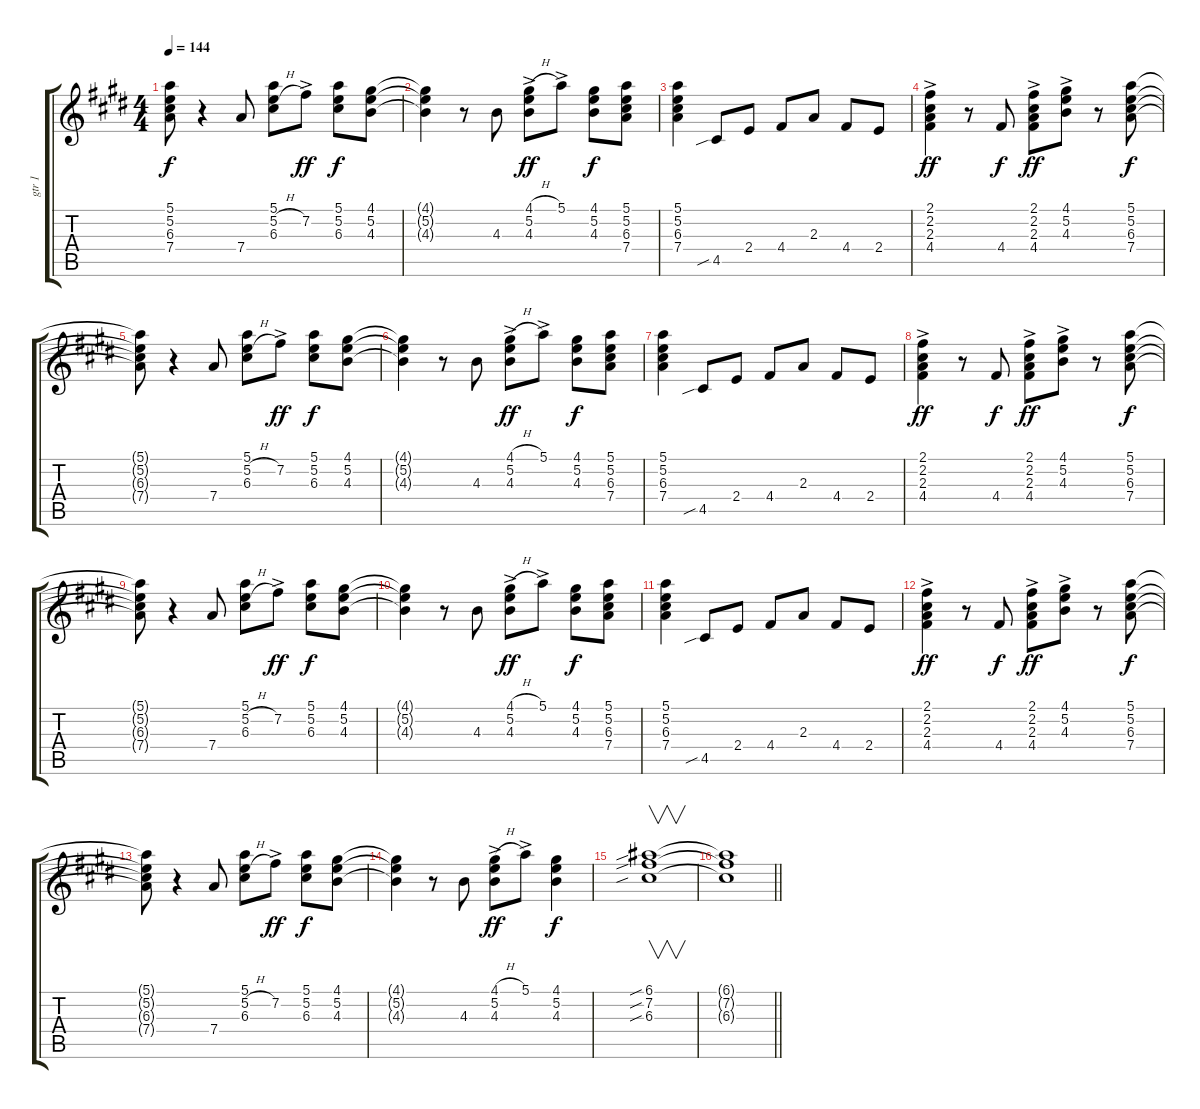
\track ("gtr 1 " "gtr 1 ") {instrument distortionguitar}
\staff {score tabs}
\tuning (E4 B3 G3 D3 A2 E2) {hide}
\ts (4 4)
\tempo 144
\clef g2
\ks c#minor
(5.1{t} 5.2{t} 6.3{t} 7.4{t}).8{dy f} r.4 7.4.8 (5.1 5.2{h} 6.3).8 7.2{ac}.8{dy ff} (5.1 5.2 6.3).8{dy f} (4.1 5.2 4.3).8 |
(4.1{t} 5.2{t} 4.3{t}).4 r.8 4.3.8 (4.1{h ac} 5.2{ac} 4.3{ac}).8{dy ff} 5.1{ac}.8 (4.1 5.2 4.3).8{dy f} (5.1 5.2 6.3 7.4).8 |
(5.1 5.2 6.3 7.4).4 4.5{sib}.8 2.4.8 4.4.8 2.3.8 4.4.8 2.4.8 |
\ks e
(2.1{ac} 2.2{ac} 2.3{ac} 4.4{ac}).4{dy ff} r.8 4.4.8{dy f} (2.1{ac} 2.2{ac} 2.3{ac} 4.4{ac}).8{dy ff} (4.1{ac} 5.2{ac} 4.3{ac}).8 r.8 (5.1 5.2 6.3 7.4).8{dy f} |
\ks c#minor
(5.1{t} 5.2{t} 6.3{t} 7.4{t}).8 r.4 7.4.8 (5.1 5.2{h} 6.3).8 7.2{ac}.8{dy ff} (5.1 5.2 6.3).8{dy f} (4.1 5.2 4.3).8 |
(4.1{t} 5.2{t} 4.3{t}).4 r.8 4.3.8 (4.1{h ac} 5.2{ac} 4.3{ac}).8{dy ff} 5.1{ac}.8 (4.1 5.2 4.3).8{dy f} (5.1 5.2 6.3 7.4).8 |
(5.1 5.2 6.3 7.4).4 4.5{sib}.8 2.4.8 4.4.8 2.3.8 4.4.8 2.4.8 |
\ks e
(2.1{ac} 2.2{ac} 2.3{ac} 4.4{ac}).4{dy ff} r.8 4.4.8{dy f} (2.1{ac} 2.2{ac} 2.3{ac} 4.4{ac}).8{dy ff} (4.1{ac} 5.2{ac} 4.3{ac}).8 r.8 (5.1 5.2 6.3 7.4).8{dy f} |
\ks c#minor
(5.1{t} 5.2{t} 6.3{t} 7.4{t}).8 r.4 7.4.8 (5.1 5.2{h} 6.3).8 7.2{ac}.8{dy ff} (5.1 5.2 6.3).8{dy f} (4.1 5.2 4.3).8 |
(4.1{t} 5.2{t} 4.3{t}).4 r.8 4.3.8 (4.1{h ac} 5.2{ac} 4.3{ac}).8{dy ff} 5.1{ac}.8 (4.1 5.2 4.3).8{dy f} (5.1 5.2 6.3 7.4).8 |
(5.1 5.2 6.3 7.4).4 4.5{sib}.8 2.4.8 4.4.8 2.3.8 4.4.8 2.4.8 |
\ks e
(2.1{ac} 2.2{ac} 2.3{ac} 4.4{ac}).4{dy ff} r.8 4.4.8{dy f} (2.1{ac} 2.2{ac} 2.3{ac} 4.4{ac}).8{dy ff} (4.1{ac} 5.2{ac} 4.3{ac}).8 r.8 (5.1 5.2 6.3 7.4).8{dy f} |
\ks c#minor
(5.1{t} 5.2{t} 6.3{t} 7.4{t}).8 r.4 7.4.8 (5.1 5.2{h} 6.3).8 7.2{ac}.8{dy ff} (5.1 5.2 6.3).8{dy f} (4.1 5.2 4.3).8 |
(4.1{t} 5.2{t} 4.3{t}).4 r.8 4.3.8 (4.1{h ac} 5.2{ac} 4.3{ac}).8{dy ff} 5.1{ac}.8 (4.1 5.2 4.3).4{dy f} |
(6.1{sib} 7.2{sib} 6.3{sib}).1{v} |
\barLineRight lightlight
(6.1{t} 7.2{t} 6.3{t}).1
